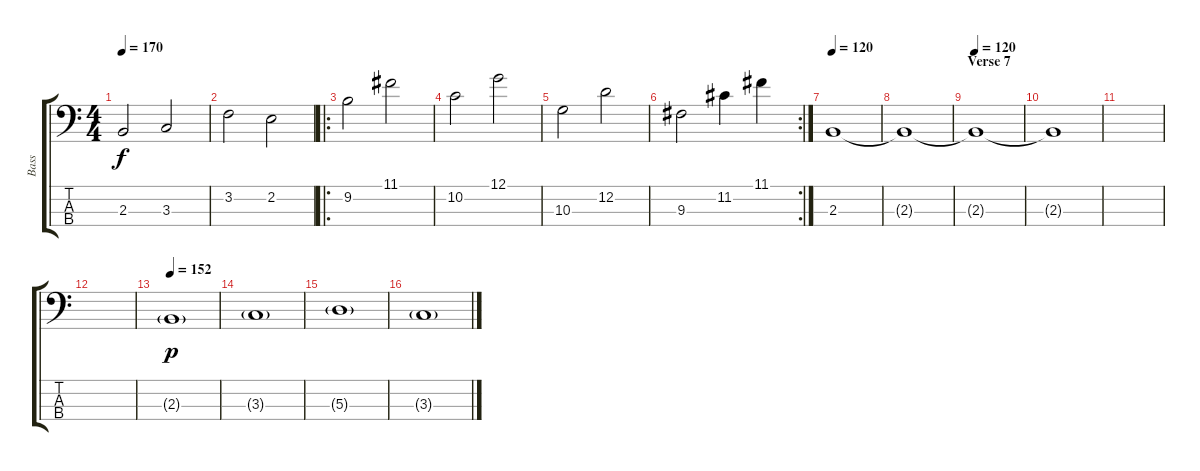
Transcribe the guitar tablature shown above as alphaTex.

\track ("Bass" "Bass") {instrument electricbasspick}
\staff {score tabs}
\tuning (G2 D2 A1 E1) {hide}
\ts (4 4)
\tempo 170
\clef f4
\ks c
2.3.2{dy f} 3.3.2 |
3.2.2 2.2.2 |
\ro
9.2.2 11.1.2 |
10.2.2 12.1.2 |
10.3.2 12.2.2 |
\rc 2
9.3.2 11.2.4 11.1.4 |
\tempo 120
2.3.1 |
2.3{t}.1 |
\section ("" "Verse 7")
\tempo 120
2.3{t}.1{volume 0} |
2.3{t}.1 |
|
|
\tempo 130
\tempo 152
2.3{g}.1{dy p volume 16} |
3.3{g}.1 |
5.3{g}.1 |
3.3{g}.1
